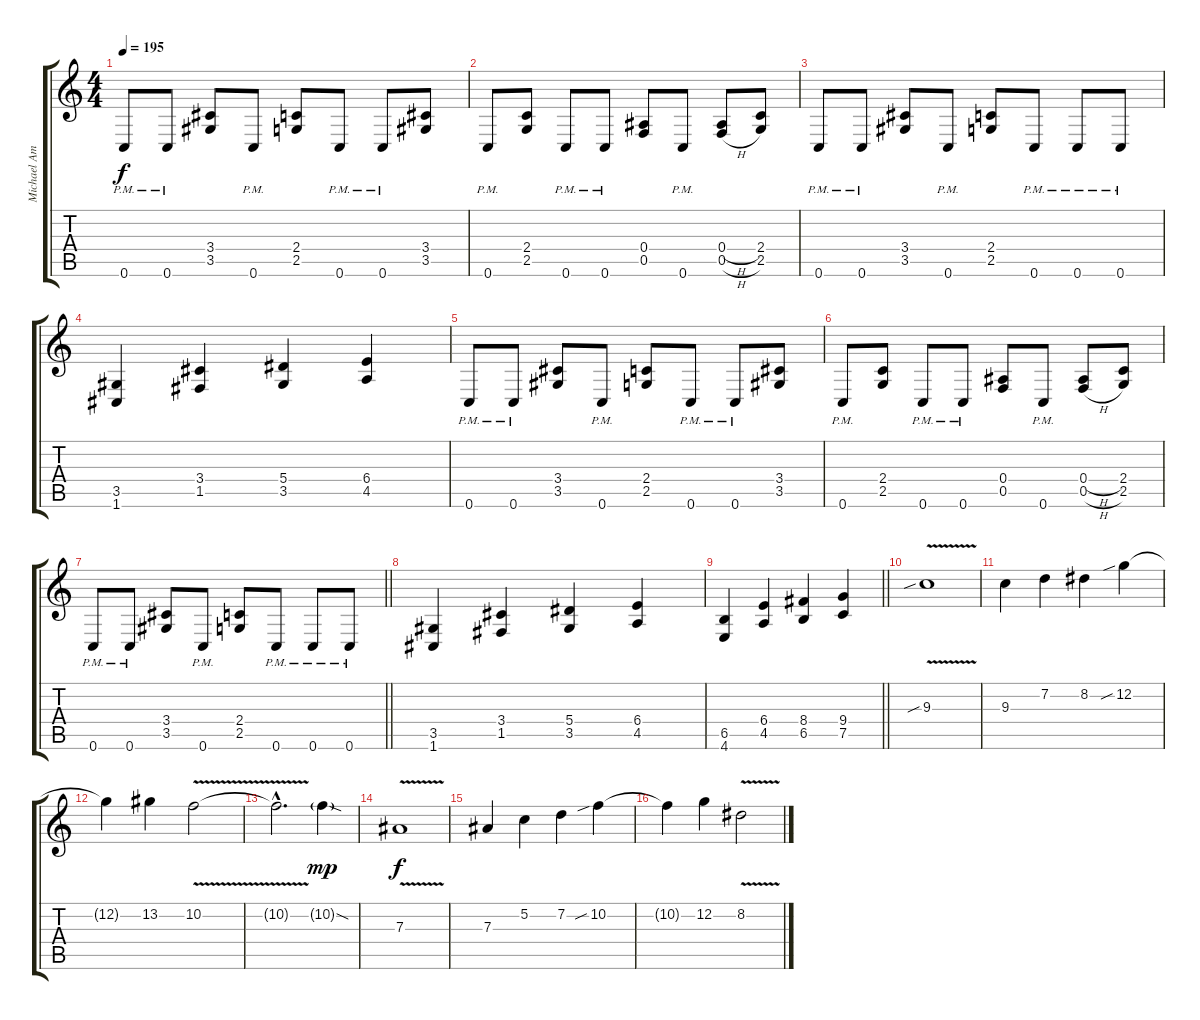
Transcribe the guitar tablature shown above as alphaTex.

\track ("Michael Amott" "Michael Am") {instrument distortionguitar}
\staff {score tabs}
\tuning (C4 G3 Eb3 Bb2 F2 C2) {hide}
\ts (4 4)
\tempo 195
\clef g2
\ks c
0.6{pm}.8{dy f} 0.6{pm}.8 (3.4 3.5).8 0.6{pm}.8 (2.4 2.5).8 0.6{pm}.8 0.6{pm}.8 (3.4 3.5).8 |
0.6{pm}.8 (2.4 2.5).8 0.6{pm}.8 0.6{pm}.8 (0.4 0.5).8 0.6{pm}.8 (0.4{h} 0.5{h}).8 (2.4 2.5).8 |
0.6{pm}.8 0.6{pm}.8 (3.4 3.5).8 0.6{pm}.8 (2.4 2.5).8 0.6{pm}.8 0.6{pm}.8 0.6{pm}.8 |
(3.5 1.6).4 (3.4 1.5).4 (5.4 3.5).4 (6.4 4.5).4 |
0.6{pm}.8 0.6{pm}.8 (3.4 3.5).8 0.6{pm}.8 (2.4 2.5).8 0.6{pm}.8 0.6{pm}.8 (3.4 3.5).8 |
0.6{pm}.8 (2.4 2.5).8 0.6{pm}.8 0.6{pm}.8 (0.4 0.5).8 0.6{pm}.8 (0.4{h} 0.5{h}).8 (2.4 2.5).8 |
\barLineRight lightlight
0.6{pm}.8 0.6{pm}.8 (3.4 3.5).8 0.6{pm}.8 (2.4 2.5).8 0.6{pm}.8 0.6{pm}.8 0.6{pm}.8 |
(3.5 1.6).4 (3.4 1.5).4 (5.4 3.5).4 (6.4 4.5).4 |
\barLineRight lightlight
(6.5 4.6).4 (6.4 4.5).4 (8.4 6.5).4 (9.4 7.5).4 |
9.3{v sib}.1 |
9.3.4 7.2.4 8.2.4 12.2{sib}.4 |
12.2{t}.4 13.2.4 10.2{v}.2 |
10.2{hac t}.2{d} 10.2{sod g}.4{dy mp} |
7.3{v}.1{dy f} |
7.3.4 5.2.4 7.2.4 10.2{sib}.4 |
10.2{t}.4 12.2.4 8.2{v}.2
